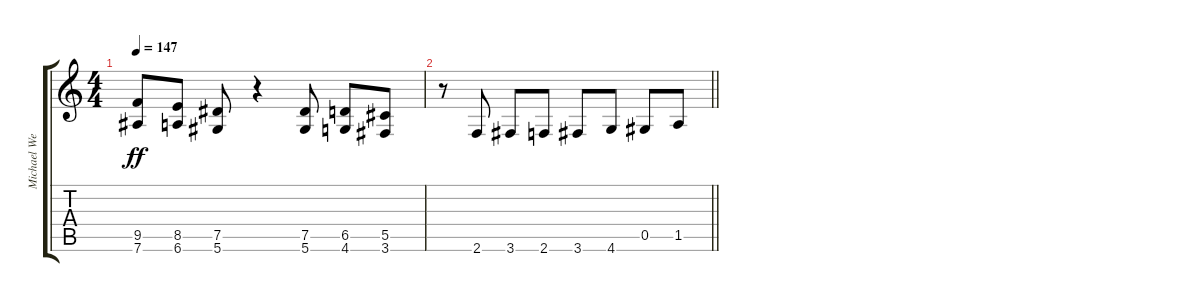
\track ("Michael Weikath" "Michael We") {instrument distortionguitar}
\staff {score tabs}
\tuning (Eb4 Bb3 Gb3 Db3 Ab2 Eb2) {hide}
\ts (4 4)
\tempo 147
\clef g2
\ks c
(9.5 7.6).8{dy ff} (8.5 6.6).8 (7.5 5.6).8 r.4 (7.5 5.6).8 (6.5 4.6).8 (5.5 3.6).8 |
\barLineRight lightlight
r.8 2.6.8 3.6.8 2.6.8 3.6.8 4.6.8 0.5.8 1.5.8
